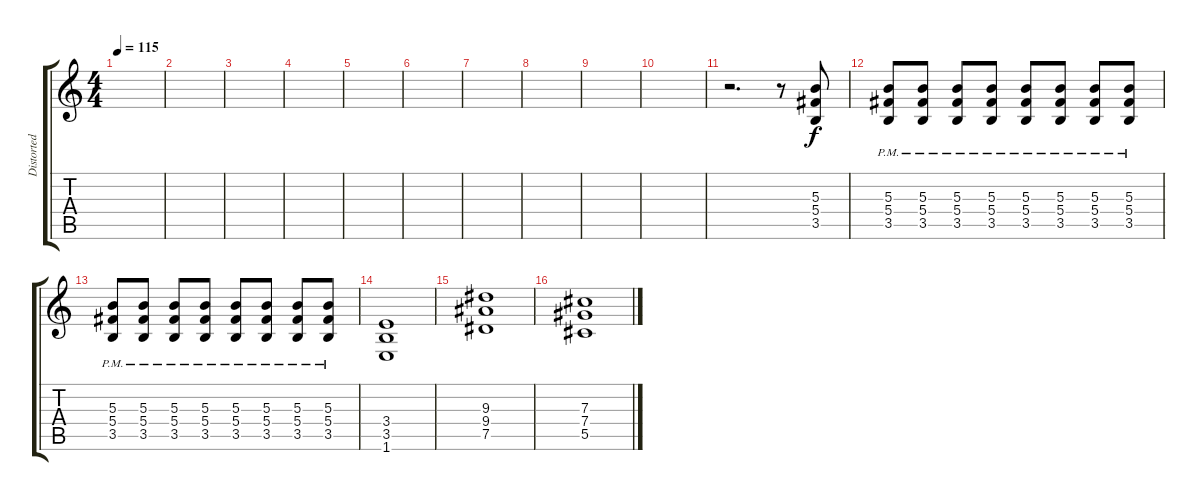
\track ("Distorted guitar" "Distorted ") {instrument distortionguitar}
\staff {score tabs}
\tuning (Eb4 Bb3 Gb3 Db3 Ab2 Eb2) {hide}
\ts (4 4)
\tempo 115
\clef g2
\ks c
|
|
|
|
|
|
|
|
|
|
r.2{d} r.8 (5.3 5.4 3.5).8 |
(5.3 5.4{pm} 3.5).8 (5.3 5.4{pm} 3.5).8 (5.3 5.4{pm} 3.5).8 (5.3 5.4{pm} 3.5).8 (5.3 5.4{pm} 3.5).8 (5.3 5.4{pm} 3.5).8 (5.3 5.4{pm} 3.5).8 (5.3 5.4{pm} 3.5).8 |
(5.3 5.4{pm} 3.5).8 (5.3 5.4{pm} 3.5).8 (5.3 5.4{pm} 3.5).8 (5.3 5.4{pm} 3.5).8 (5.3 5.4{pm} 3.5).8 (5.3 5.4{pm} 3.5).8 (5.3 5.4{pm} 3.5).8 (5.3 5.4{pm} 3.5).8 |
(3.4 3.5 1.6).1 |
(9.3 9.4 7.5).1 |
(7.3 7.4 5.5).1
